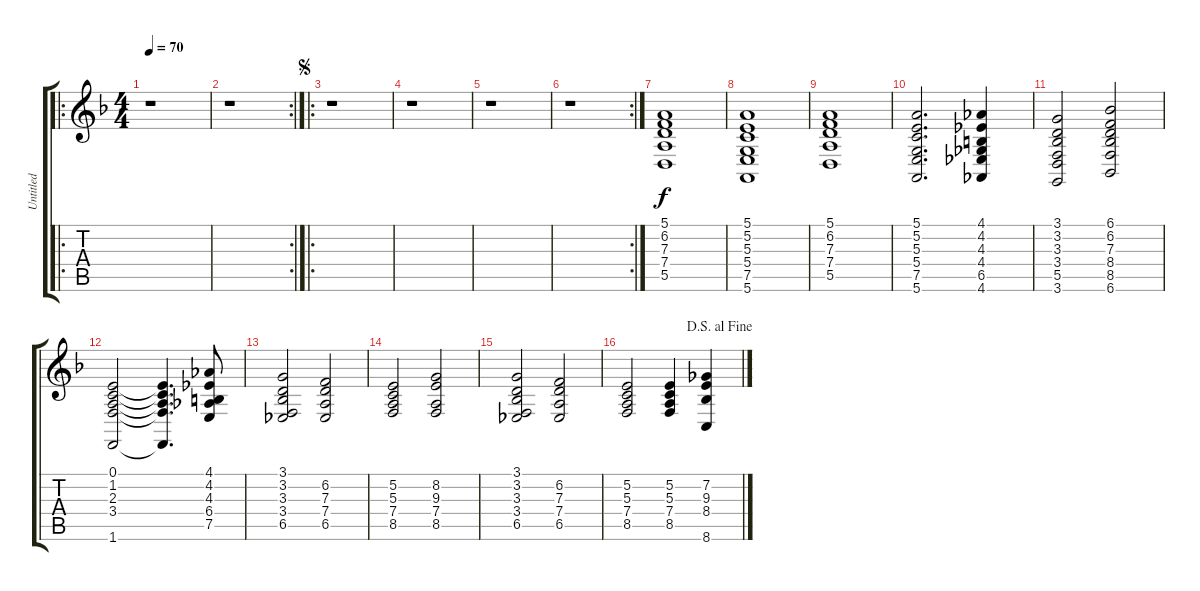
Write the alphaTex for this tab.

\track ("Untitled" "Untitled") {instrument synthstrings2}
\staff {score tabs}
\tuning (E4 B3 G3 D3 A2 E2) {hide}
\ro
\ts (4 4)
\tempo 70
\clef g2
\ks f
r.1{dy f instrument synthstrings2} |
\rc 2
r.1 |
\ro
\jump segno
r.1 |
r.1 |
r.1 |
\rc 2
r.1 |
(5.1 6.2 7.3 7.4 5.5).1 |
(5.1 5.2 5.3 5.4 7.5 5.6).1 |
(5.1 6.2 7.3 7.4 5.5).1 |
(5.1 5.2 5.3 5.4 7.5 5.6).2{d} (4.1 4.2 4.3 4.4 6.5 4.6).4 |
(3.1 3.2 3.3 3.4 5.5 3.6).2 (6.1 6.2 7.3 8.4 8.5 6.6).2 |
(0.1 1.2 2.3 3.4 1.6).2 (0.1{t} 1.2{t} 2.3{t} 3.4{t} 1.6{t}).4{d} (4.1 4.2 4.3 6.4 7.5).8 |
(3.1 3.2 3.3 3.4 6.5).2 (6.2 7.3 7.4 6.5).2 |
(5.2 5.3 7.4 8.5).2 (8.2 9.3 7.4 8.5).2 |
(3.1 3.2 3.3 3.4 6.5).2 (6.2 7.3 7.4 6.5).2 |
\jump dalsegnoalfine
(5.2 5.3 7.4 8.5).2 (5.2 5.3 7.4 8.5).4 (7.2 9.3 8.4 8.6).4
